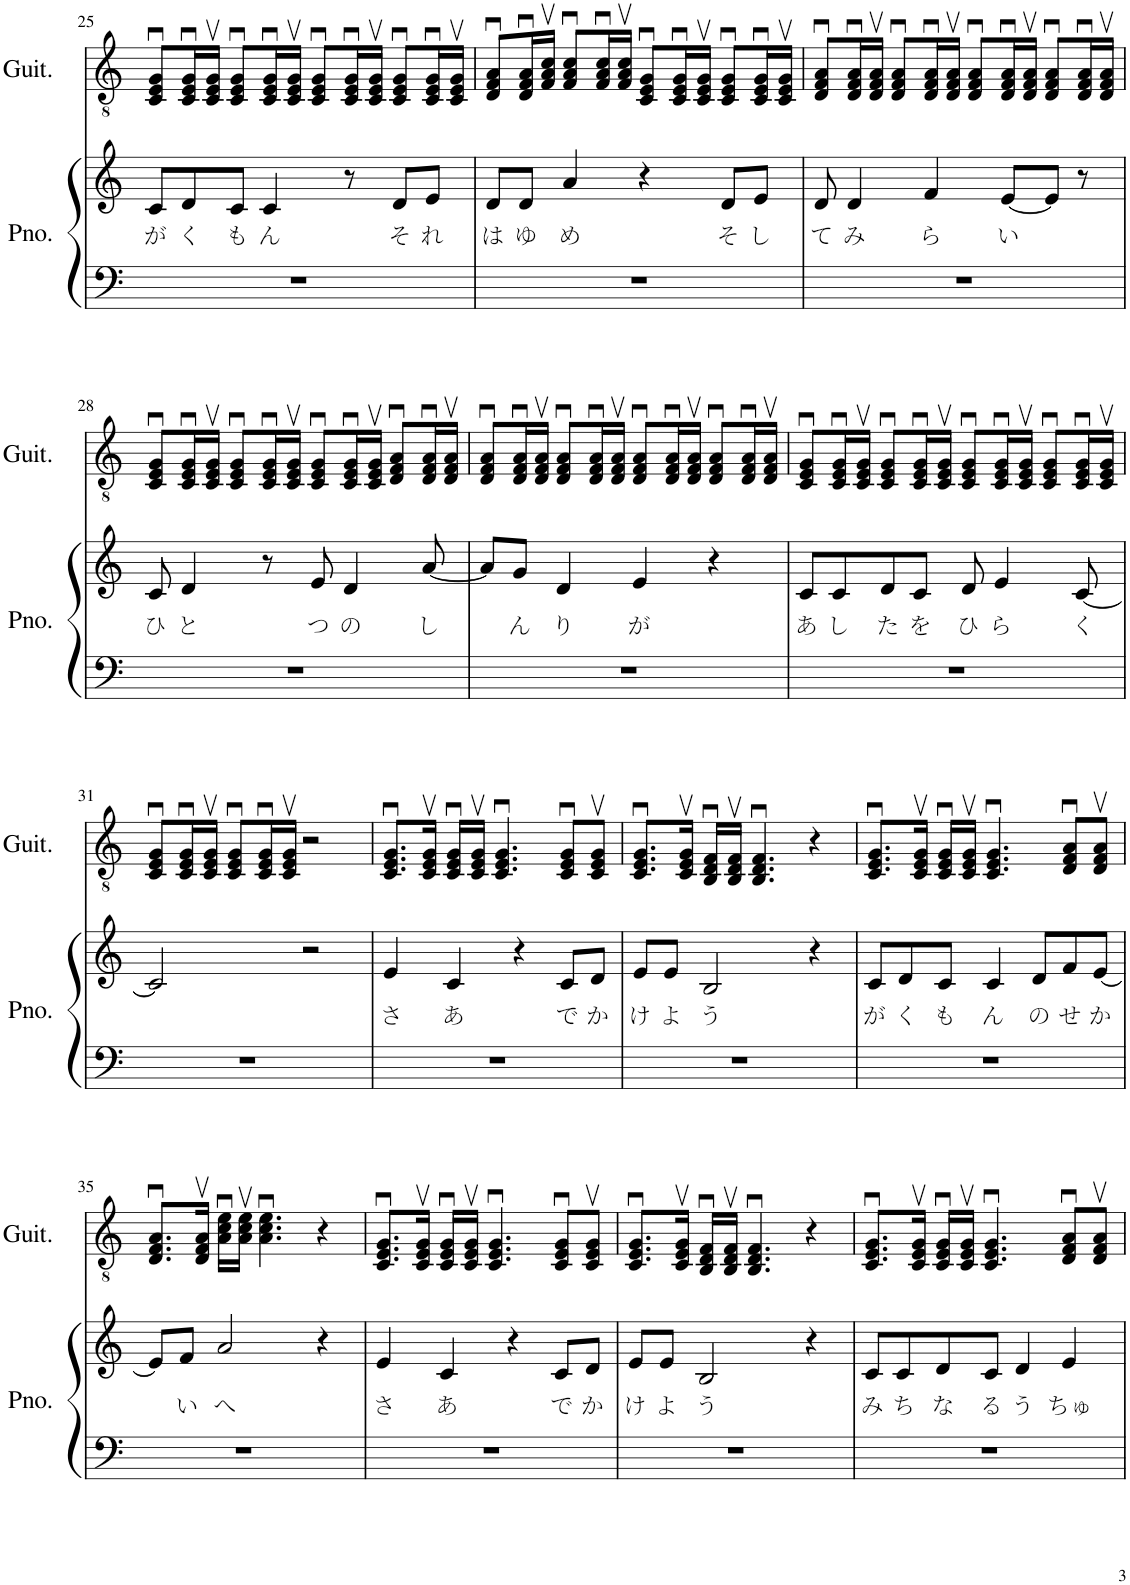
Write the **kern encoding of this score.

**kern	**kern	**text	**kern
*part2	*part2	*part2	*part1
*staff3	*staff2	*staff2	*staff1
*I"ピアノ	*	*	*I"アコースティックギター
!!LO:PB:g=z
*clefF4	*clefG2	*	*clefGv2
*k[]	*k[]	*	*k[]
*M4/4	*M4/4	*	*M4/4
*met(c)	*met(c)	*	*met(c)
=25	=25	=25	=25
!	!	!LO:LY:b	!
1r	8c/L	が	8C/u 8E/u 8G/uL
!	!	!LO:LY:b	!
.	8d/	く	16C/u 16E/u 16G/uL
.	.	.	16C/v 16E/v 16G/vJJ
!	!	!LO:LY:b	!
.	8c/J	も	8C/u 8E/u 8G/uL
!	!	!LO:LY:b	!
.	4c/	ん	16C/u 16E/u 16G/uL
.	.	.	16C/v 16E/v 16G/vJJ
.	.	.	8C/u 8E/u 8G/uL
.	8r	.	16C/u 16E/u 16G/uL
.	.	.	16C/v 16E/v 16G/vJJ
!	!	!LO:LY:b	!
.	8d/L	そ	8C/u 8E/u 8G/uL
!	!	!LO:LY:b	!
.	8e/J	れ	16C/u 16E/u 16G/uL
.	.	.	16C/v 16E/v 16G/vJJ
=26	=26	=26	=26
!	!	!LO:LY:b	!
1r	8d/L	は	8D/u 8F/u 8A/uL
!	!	!LO:LY:b	!
.	8d/J	ゆ	16D/u 16F/u 16A/uL
.	.	.	16F/v 16A/v 16c/vJJ
!	!	!LO:LY:b	!
.	4a/	め	8F/u 8A/u 8c/uL
.	.	.	16F/u 16A/u 16c/uL
.	.	.	16F/v 16A/v 16c/vJJ
.	4r	.	8C/u 8E/u 8G/uL
.	.	.	16C/u 16E/u 16G/uL
.	.	.	16C/v 16E/v 16G/vJJ
!	!	!LO:LY:b	!
.	8d/L	そ	8C/u 8E/u 8G/uL
!	!	!LO:LY:b	!
.	8e/J	し	16C/u 16E/u 16G/uL
.	.	.	16C/v 16E/v 16G/vJJ
=27	=27	=27	=27
!	!	!LO:LY:b	!
1r	8d/	て	8D/u 8F/u 8A/uL
!	!	!LO:LY:b	!
.	4d/	み	16D/u 16F/u 16A/uL
.	.	.	16D/v 16F/v 16A/vJJ
.	.	.	8D/u 8F/u 8A/uL
!	!	!LO:LY:b	!
.	4f/	ら	16D/u 16F/u 16A/uL
.	.	.	16D/v 16F/v 16A/vJJ
.	.	.	8D/u 8F/u 8A/uL
!	!	!LO:LY:b	!
.	[8e/L	い	16D/u 16F/u 16A/uL
.	.	.	16D/v 16F/v 16A/vJJ
.	8e/J]	.	8D/u 8F/u 8A/uL
.	8r	.	16D/u 16F/u 16A/uL
.	.	.	16D/v 16F/v 16A/vJJ
!!LO:LB:g=z
=28	=28	=28	=28
!	!	!LO:LY:b	!
1r	8c/	ひ	8C/u 8E/u 8G/uL
!	!	!LO:LY:b	!
.	4d/	と	16C/u 16E/u 16G/uL
.	.	.	16C/v 16E/v 16G/vJJ
.	.	.	8C/u 8E/u 8G/uL
.	8r	.	16C/u 16E/u 16G/uL
.	.	.	16C/v 16E/v 16G/vJJ
!	!	!LO:LY:b	!
.	8e/	つ	8C/u 8E/u 8G/uL
!	!	!LO:LY:b	!
.	4d/	の	16C/u 16E/u 16G/uL
.	.	.	16C/v 16E/v 16G/vJJ
.	.	.	8D/u 8F/u 8A/uL
!	!	!LO:LY:b	!
.	[8a/	し	16D/u 16F/u 16A/uL
.	.	.	16D/v 16F/v 16A/vJJ
=29	=29	=29	=29
1r	8a/L]	.	8D/u 8F/u 8A/uL
!	!	!LO:LY:b	!
.	8g/J	ん	16D/u 16F/u 16A/uL
.	.	.	16D/v 16F/v 16A/vJJ
!	!	!LO:LY:b	!
.	4d/	り	8D/u 8F/u 8A/uL
.	.	.	16D/u 16F/u 16A/uL
.	.	.	16D/v 16F/v 16A/vJJ
!	!	!LO:LY:b	!
.	4e/	が	8D/u 8F/u 8A/uL
.	.	.	16D/u 16F/u 16A/uL
.	.	.	16D/v 16F/v 16A/vJJ
.	4r	.	8D/u 8F/u 8A/uL
.	.	.	16D/u 16F/u 16A/uL
.	.	.	16D/v 16F/v 16A/vJJ
=30	=30	=30	=30
!	!	!LO:LY:b	!
1r	8c/L	あ	8C/u 8E/u 8G/uL
!	!	!LO:LY:b	!
.	8c/	し	16C/u 16E/u 16G/uL
.	.	.	16C/v 16E/v 16G/vJJ
!	!	!LO:LY:b	!
.	8d/	た	8C/u 8E/u 8G/uL
!	!	!LO:LY:b	!
.	8c/J	を	16C/u 16E/u 16G/uL
.	.	.	16C/v 16E/v 16G/vJJ
!	!	!LO:LY:b	!
.	8d/	ひ	8C/u 8E/u 8G/uL
!	!	!LO:LY:b	!
.	4e/	ら	16C/u 16E/u 16G/uL
.	.	.	16C/v 16E/v 16G/vJJ
.	.	.	8C/u 8E/u 8G/uL
!	!	!LO:LY:b	!
.	[8c/	く	16C/u 16E/u 16G/uL
.	.	.	16C/v 16E/v 16G/vJJ
!!LO:LB:g=z
=31	=31	=31	=31
1r	2c/]	.	8C/u 8E/u 8G/uL
.	.	.	16C/u 16E/u 16G/uL
.	.	.	16C/v 16E/v 16G/vJJ
.	.	.	8C/u 8E/u 8G/uL
.	.	.	16C/u 16E/u 16G/uL
.	.	.	16C/v 16E/v 16G/vJJ
.	2r	.	2r
=32	=32	=32	=32
!	!	!LO:LY:b	!
1r	4e/	さ	8.C/u 8.E/u 8.G/uL
.	.	.	16C/v 16E/v 16G/vJk
!	!	!LO:LY:b	!
.	4c/	あ	16C/u 16E/u 16G/uLL
.	.	.	16C/v 16E/v 16G/vJJ
.	.	.	4.C/u 4.E/u 4.G/u
.	4r	.	.
!	!	!LO:LY:b	!
.	8c/L	で	8C/u 8E/u 8G/uL
!	!	!LO:LY:b	!
.	8d/J	か	8C/v 8E/v 8G/vJ
=33	=33	=33	=33
!	!	!LO:LY:b	!
1r	8e/L	け	8.C/u 8.E/u 8.G/uL
!	!	!LO:LY:b	!
.	8e/J	よ	.
.	.	.	16C/v 16E/v 16G/vJk
!	!	!LO:LY:b	!
.	2B/	う	16BB/u 16D/u 16F/uLL
.	.	.	16BB/v 16D/v 16F/vJJ
.	.	.	4.BB/u 4.D/u 4.F/u
.	4r	.	4r
=34	=34	=34	=34
!	!	!LO:LY:b	!
1r	8c/L	が	8.C/u 8.E/u 8.G/uL
!	!	!LO:LY:b	!
.	8d/	く	.
.	.	.	16C/v 16E/v 16G/vJk
!	!	!LO:LY:b	!
.	8c/J	も	16C/u 16E/u 16G/uLL
.	.	.	16C/v 16E/v 16G/vJJ
!	!	!LO:LY:b	!
.	4c/	ん	4.C/u 4.E/u 4.G/u
!	!	!LO:LY:b	!
.	8d/L	の	.
!	!	!LO:LY:b	!
.	8f/	せ	8D/u 8F/u 8A/uL
!	!	!LO:LY:b	!
.	[8e/J	か	8D/v 8F/v 8A/vJ
!!LO:LB:g=z
=35	=35	=35	=35
1r	8e/L]	.	8.D/u 8.F/u 8.A/uL
!	!	!LO:LY:b	!
.	8f/J	い	.
.	.	.	16D/v 16F/v 16A/vJk
!	!	!LO:LY:b	!
.	2a/	へ	16A\u 16c\u 16e\uLL
.	.	.	16A\v 16c\v 16e\vJJ
.	.	.	4.A\u 4.c\u 4.e\u
.	4r	.	4r
=36	=36	=36	=36
!	!	!LO:LY:b	!
1r	4e/	さ	8.C/u 8.E/u 8.G/uL
.	.	.	16C/v 16E/v 16G/vJk
!	!	!LO:LY:b	!
.	4c/	あ	16C/u 16E/u 16G/uLL
.	.	.	16C/v 16E/v 16G/vJJ
.	.	.	4.C/u 4.E/u 4.G/u
.	4r	.	.
!	!	!LO:LY:b	!
.	8c/L	で	8C/u 8E/u 8G/uL
!	!	!LO:LY:b	!
.	8d/J	か	8C/v 8E/v 8G/vJ
=37	=37	=37	=37
!	!	!LO:LY:b	!
1r	8e/L	け	8.C/u 8.E/u 8.G/uL
!	!	!LO:LY:b	!
.	8e/J	よ	.
.	.	.	16C/v 16E/v 16G/vJk
!	!	!LO:LY:b	!
.	2B/	う	16BB/u 16D/u 16F/uLL
.	.	.	16BB/v 16D/v 16F/vJJ
.	.	.	4.BB/u 4.D/u 4.F/u
.	4r	.	4r
=38	=38	=38	=38
!	!	!LO:LY:b	!
1r	8c/L	み	8.C/u 8.E/u 8.G/uL
!	!	!LO:LY:b	!
.	8c/	ち	.
.	.	.	16C/v 16E/v 16G/vJk
!	!	!LO:LY:b	!
.	8d/	な	16C/u 16E/u 16G/uLL
.	.	.	16C/v 16E/v 16G/vJJ
!	!	!LO:LY:b	!
.	8c/J	る	4.C/u 4.E/u 4.G/u
!	!	!LO:LY:b	!
.	4d/	う	.
!	!	!LO:LY:b	!
.	4e/	ちゅ	8D/u 8F/u 8A/uL
.	.	.	8D/v 8F/v 8A/vJ
=	=	=	=
*-	*-	*-	*-
